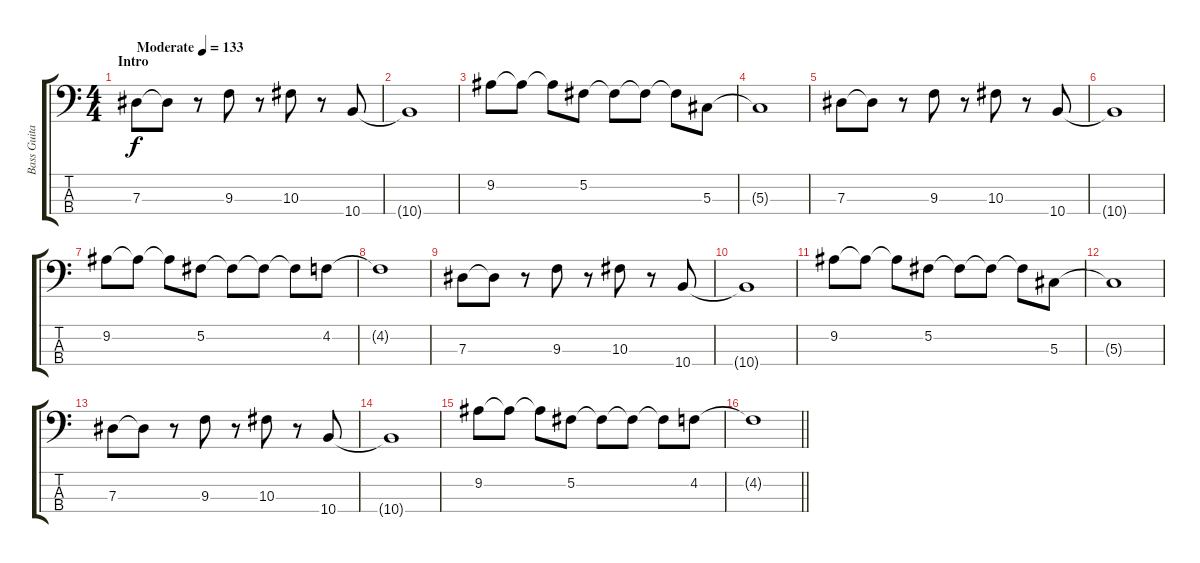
\track ("Bass Guitar" "Bass Guita") {instrument electricbassfinger}
\staff {score tabs}
\tuning (Gb2 Db2 Ab1 Db1) {hide}
\ts (4 4)
\section ("" "Intro")
\tempo (133 "Moderate")
\clef f4
\ks c
7.3.8{dy f volume 7 instrument electricbassfinger} 7.3{t}.8 r.8 9.3.8 r.8 10.3.8 r.8 10.4.8 |
10.4{t}.1 |
9.2.8 9.2{t}.8 9.2{t}.8 5.2.8 5.2{t}.8 5.2{t}.8 5.2{t}.8 5.3.8 |
5.3{t}.1 |
7.3.8 7.3{t}.8 r.8 9.3.8 r.8 10.3.8 r.8 10.4.8 |
10.4{t}.1 |
9.2.8 9.2{t}.8 9.2{t}.8 5.2.8 5.2{t}.8 5.2{t}.8 5.2{t}.8 4.2.8 |
4.2{t}.1 |
7.3.8 7.3{t}.8 r.8 9.3.8 r.8 10.3.8 r.8 10.4.8 |
10.4{t}.1 |
9.2.8 9.2{t}.8 9.2{t}.8 5.2.8 5.2{t}.8 5.2{t}.8 5.2{t}.8 5.3.8 |
5.3{t}.1 |
7.3.8 7.3{t}.8 r.8 9.3.8 r.8 10.3.8 r.8 10.4.8 |
10.4{t}.1 |
9.2.8 9.2{t}.8 9.2{t}.8 5.2.8 5.2{t}.8 5.2{t}.8 5.2{t}.8 4.2.8 |
\barLineRight lightlight
4.2{t}.1
